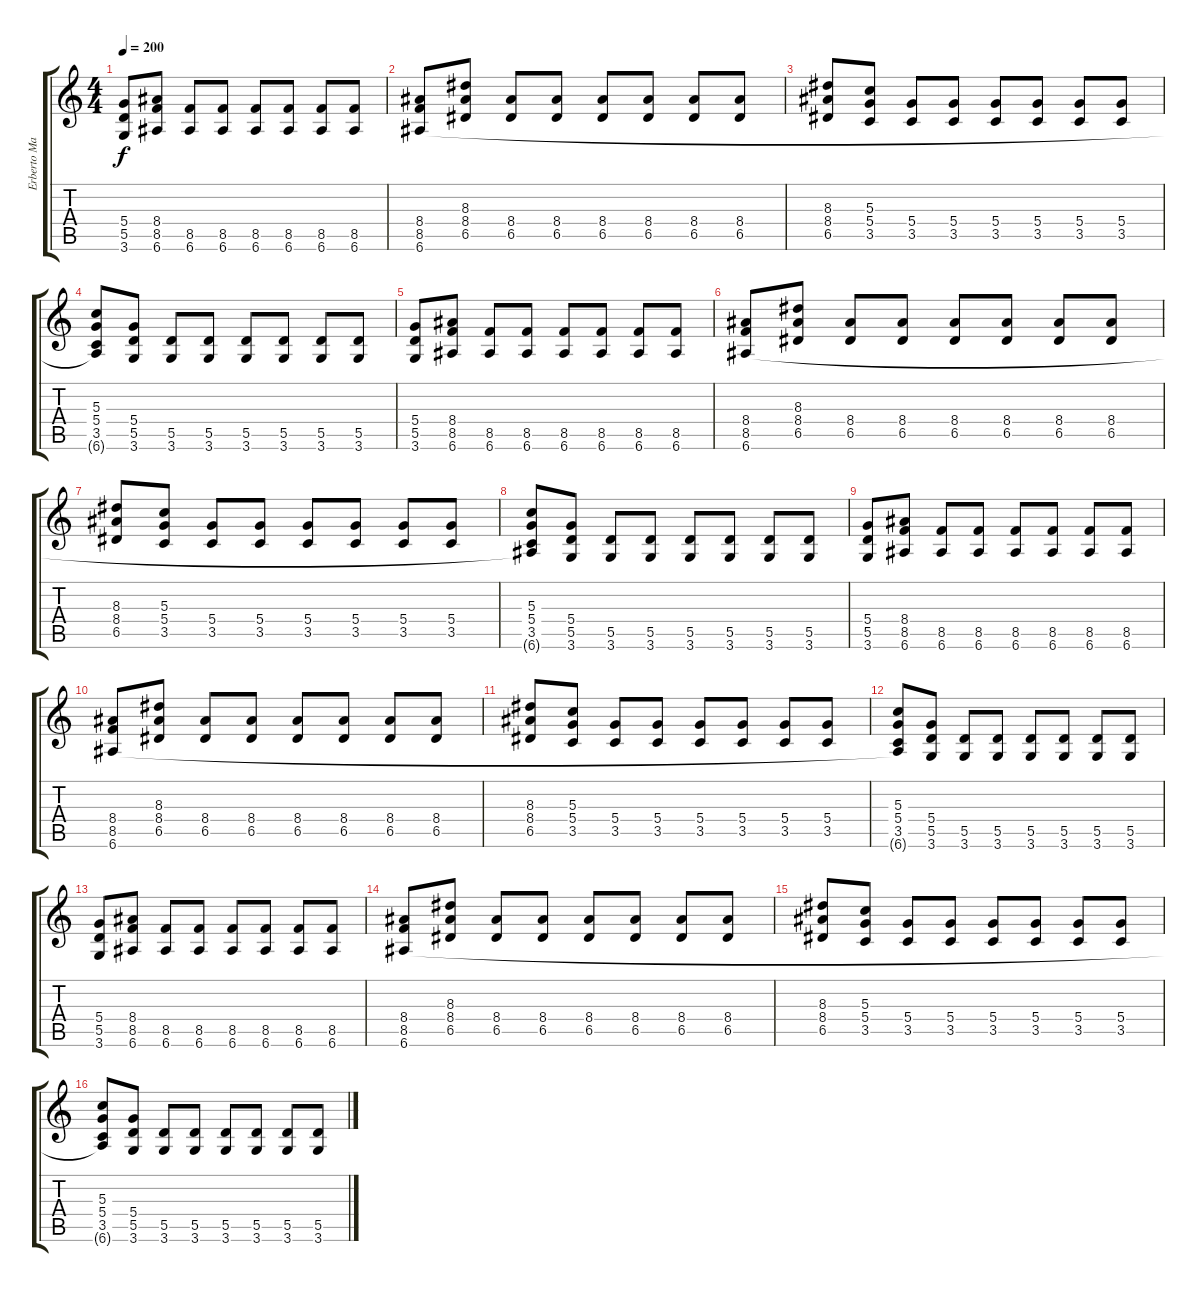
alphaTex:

\track ("Erberto Maria Lewis" "Erberto Ma") {instrument distortionguitar}
\staff {score tabs}
\tuning (E4 B3 G3 D3 A2 E2) {hide}
\ts (4 4)
\tempo 200
\clef g2
\ks c
(5.4 5.5 3.6).8{dy f} (8.4 8.5 6.6).8 (8.5 6.6).8 (8.5 6.6).8 (8.5 6.6).8 (8.5 6.6).8 (8.5 6.6).8 (8.5 6.6).8 |
(8.4 8.5 6.6).8 (8.3 8.4 6.5).8 (8.4 6.5).8 (8.4 6.5).8 (8.4 6.5).8 (8.4 6.5).8 (8.4 6.5).8 (8.4 6.5).8 |
(8.3 8.4 6.5).8 (5.3 5.4 3.5).8 (5.4 3.5).8 (5.4 3.5).8 (5.4 3.5).8 (5.4 3.5).8 (5.4 3.5).8 (5.4 3.5).8 |
(5.3 5.4 3.5 6.6{t}).8 (5.4 5.5 3.6).8 (5.5 3.6).8 (5.5 3.6).8 (5.5 3.6).8 (5.5 3.6).8 (5.5 3.6).8 (5.5 3.6).8 |
(5.4 5.5 3.6).8 (8.4 8.5 6.6).8 (8.5 6.6).8 (8.5 6.6).8 (8.5 6.6).8 (8.5 6.6).8 (8.5 6.6).8 (8.5 6.6).8 |
(8.4 8.5 6.6).8 (8.3 8.4 6.5).8 (8.4 6.5).8 (8.4 6.5).8 (8.4 6.5).8 (8.4 6.5).8 (8.4 6.5).8 (8.4 6.5).8 |
(8.3 8.4 6.5).8 (5.3 5.4 3.5).8 (5.4 3.5).8 (5.4 3.5).8 (5.4 3.5).8 (5.4 3.5).8 (5.4 3.5).8 (5.4 3.5).8 |
(5.3 5.4 3.5 6.6{t}).8 (5.4 5.5 3.6).8 (5.5 3.6).8 (5.5 3.6).8 (5.5 3.6).8 (5.5 3.6).8 (5.5 3.6).8 (5.5 3.6).8 |
(5.4 5.5 3.6).8 (8.4 8.5 6.6).8 (8.5 6.6).8 (8.5 6.6).8 (8.5 6.6).8 (8.5 6.6).8 (8.5 6.6).8 (8.5 6.6).8 |
(8.4 8.5 6.6).8 (8.3 8.4 6.5).8 (8.4 6.5).8 (8.4 6.5).8 (8.4 6.5).8 (8.4 6.5).8 (8.4 6.5).8 (8.4 6.5).8 |
(8.3 8.4 6.5).8 (5.3 5.4 3.5).8 (5.4 3.5).8 (5.4 3.5).8 (5.4 3.5).8 (5.4 3.5).8 (5.4 3.5).8 (5.4 3.5).8 |
(5.3 5.4 3.5 6.6{t}).8 (5.4 5.5 3.6).8 (5.5 3.6).8 (5.5 3.6).8 (5.5 3.6).8 (5.5 3.6).8 (5.5 3.6).8 (5.5 3.6).8 |
(5.4 5.5 3.6).8 (8.4 8.5 6.6).8 (8.5 6.6).8 (8.5 6.6).8 (8.5 6.6).8 (8.5 6.6).8 (8.5 6.6).8 (8.5 6.6).8 |
(8.4 8.5 6.6).8 (8.3 8.4 6.5).8 (8.4 6.5).8 (8.4 6.5).8 (8.4 6.5).8 (8.4 6.5).8 (8.4 6.5).8 (8.4 6.5).8 |
(8.3 8.4 6.5).8 (5.3 5.4 3.5).8 (5.4 3.5).8 (5.4 3.5).8 (5.4 3.5).8 (5.4 3.5).8 (5.4 3.5).8 (5.4 3.5).8 |
(5.3 5.4 3.5 6.6{t}).8 (5.4 5.5 3.6).8 (5.5 3.6).8 (5.5 3.6).8 (5.5 3.6).8 (5.5 3.6).8 (5.5 3.6).8 (5.5 3.6).8
